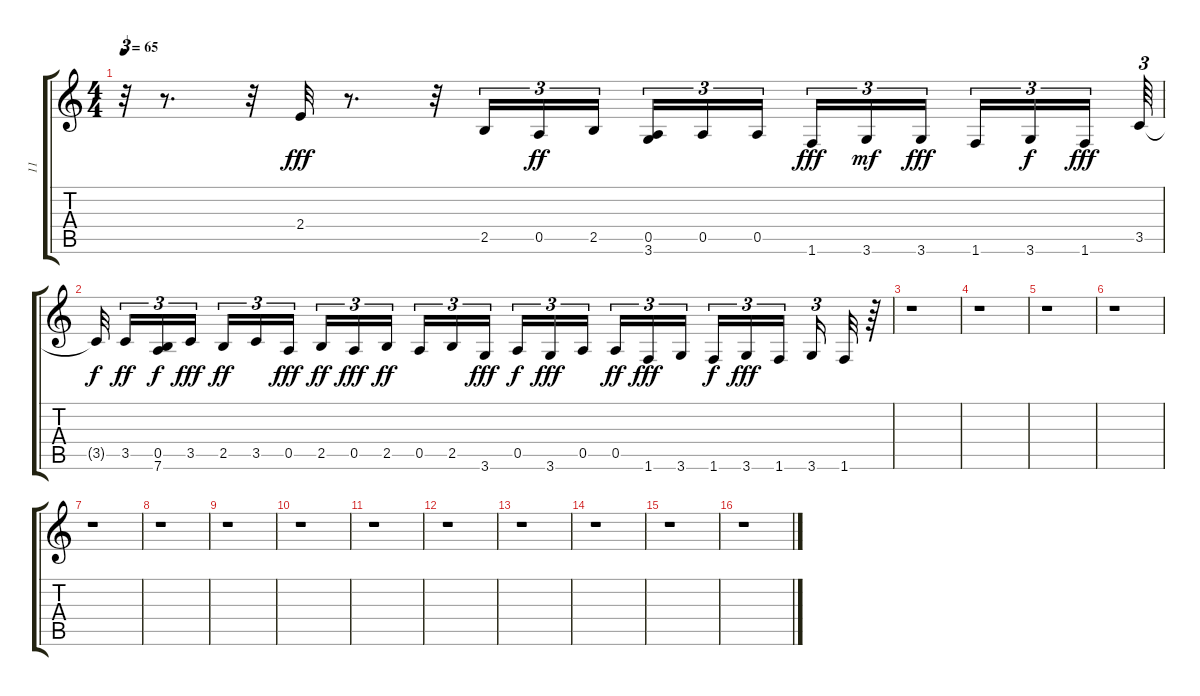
\track ("11" "11") {instrument acousticguitarsteel}
\staff {score tabs}
\tuning (E4 B3 G3 D3 A2 E2) {hide}
\ts (4 4)
\tempo 65
\clef g2
\ks c
r.32{tu (3 2) dy fff} r.8{d} r.32 2.4.32 r.8{d} r.32 2.5.16{tu (3 2)} 0.5.16{tu (3 2) dy ff} 2.5.16{tu (3 2) beam splitsecondary} (0.5 3.6).16{tu (3 2)} 0.5.16{tu (3 2)} 0.5.16{tu (3 2) beam splitsecondary} 1.6.16{tu (3 2) dy fff} 3.6.16{tu (3 2) dy mf} 3.6.16{tu (3 2) dy fff beam splitsecondary} 1.6.16{tu (3 2)} 3.6.16{tu (3 2) dy f} 1.6.16{tu (3 2) dy fff beam splitsecondary} 3.5.64{tu (3 2)} |
3.5{t}.32{dy f beam splitsecondary} 3.5.16{tu (3 2) dy ff} (0.5 7.6).16{tu (3 2) dy f} 3.5.16{tu (3 2) dy fff beam splitsecondary} 2.5.16{tu (3 2) dy ff} 3.5.16{tu (3 2)} 0.5.16{tu (3 2) dy fff} 2.5.16{tu (3 2) dy ff} 0.5.16{tu (3 2) dy fff} 2.5.16{tu (3 2) dy ff beam splitsecondary} 0.5.16{tu (3 2)} 2.5.16{tu (3 2)} 3.6.16{tu (3 2) dy fff} 0.5.16{tu (3 2) dy f} 3.6.16{tu (3 2) dy fff} 0.5.16{tu (3 2) beam splitsecondary} 0.5.16{tu (3 2) dy ff} 1.6.16{tu (3 2) dy fff} 3.6.16{tu (3 2)} 1.6.16{tu (3 2) dy f} 3.6.16{tu (3 2) dy fff} 1.6.16{tu (3 2) beam splitsecondary} 3.6.16{tu (3 2)} 1.6.32 r.64 |
r.1 |
r.1 |
r.1 |
r.1 |
r.1 |
r.1 |
r.1 |
r.1 |
r.1 |
r.1 |
r.1 |
r.1 |
r.1 |
r.1
